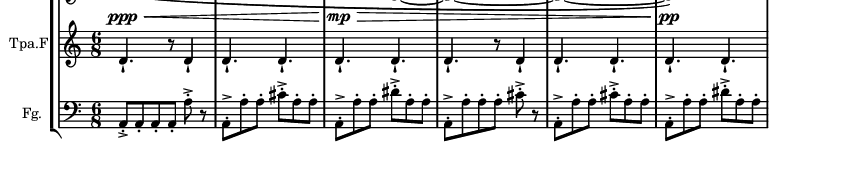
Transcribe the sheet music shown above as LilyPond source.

\version "2.10.33"

\include "../config/lib.ly"

#(set-global-staff-size 12.5)

global = {
  \time 6/8
  \set Score.currentBarNumber = #68
  \bar ""
  \bracketUp
}

clarinete = {
  \relative c'' {
    g2.~\ppp\<(
    g2.~
    g4.\mp\> c,4.~
    c2.~
    c2.~
    c4.\pp) r
  }
}

trompa = {
  \relative c' {
    g4.\st r8 g4\st
    g4.\st g4.\st
    g4.\st g4.\st
    g4.\st r8 g4\st
    g4.\st g4.\st
    g4.\st g4.\st
  }
}

fagote = {
  \clef bass
  \relative c {
    a8-.->[ a-. a-. a-.] a'-.-> r
    a,8-.-> a'-. a-. cis-.-> a-. a-.
    a,-.-> a'-. a-. dis-.-> a-. a-.
    a,-.->[ a'-. a-. a-.] cis-.-> r
    a,8-.-> a'-. a-. cis-.-> a-. a-.
    a,-.-> a'-. a-. dis-.-> a-. a-.
  }
}

\score {
  \new StaffGroup <<
    \new Staff <<
      \set Staff.instrumentName = \markup {\hcenter-in #5 "Cl.Bb"}
      \global
      \transposition bes
      \transpose c d {
        \clarinete
      }
    >>
    \new Staff <<
      \set Staff.instrumentName = \markup {\hcenter-in #5 "Tpa.F"}
      \global
      \transposition f
      \transpose c g {
        \trompa
      }
    >>
    \new Staff <<
      \set Staff.instrumentName = \markup {\hcenter-in #5 "Fg."}
      \global
      \fagote
    >>
  >>
  \layout {
    \context {
      \Staff \consists "Horizontal_bracket_engraver"
    }
  }
}
\paper {
  paper-width = 14.6\cm
  paper-height = 3.5\cm
  line-width = 13.5\cm
  top-margin = -.9\cm
  left-margin = 1\cm
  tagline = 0
  indent = #0
}
